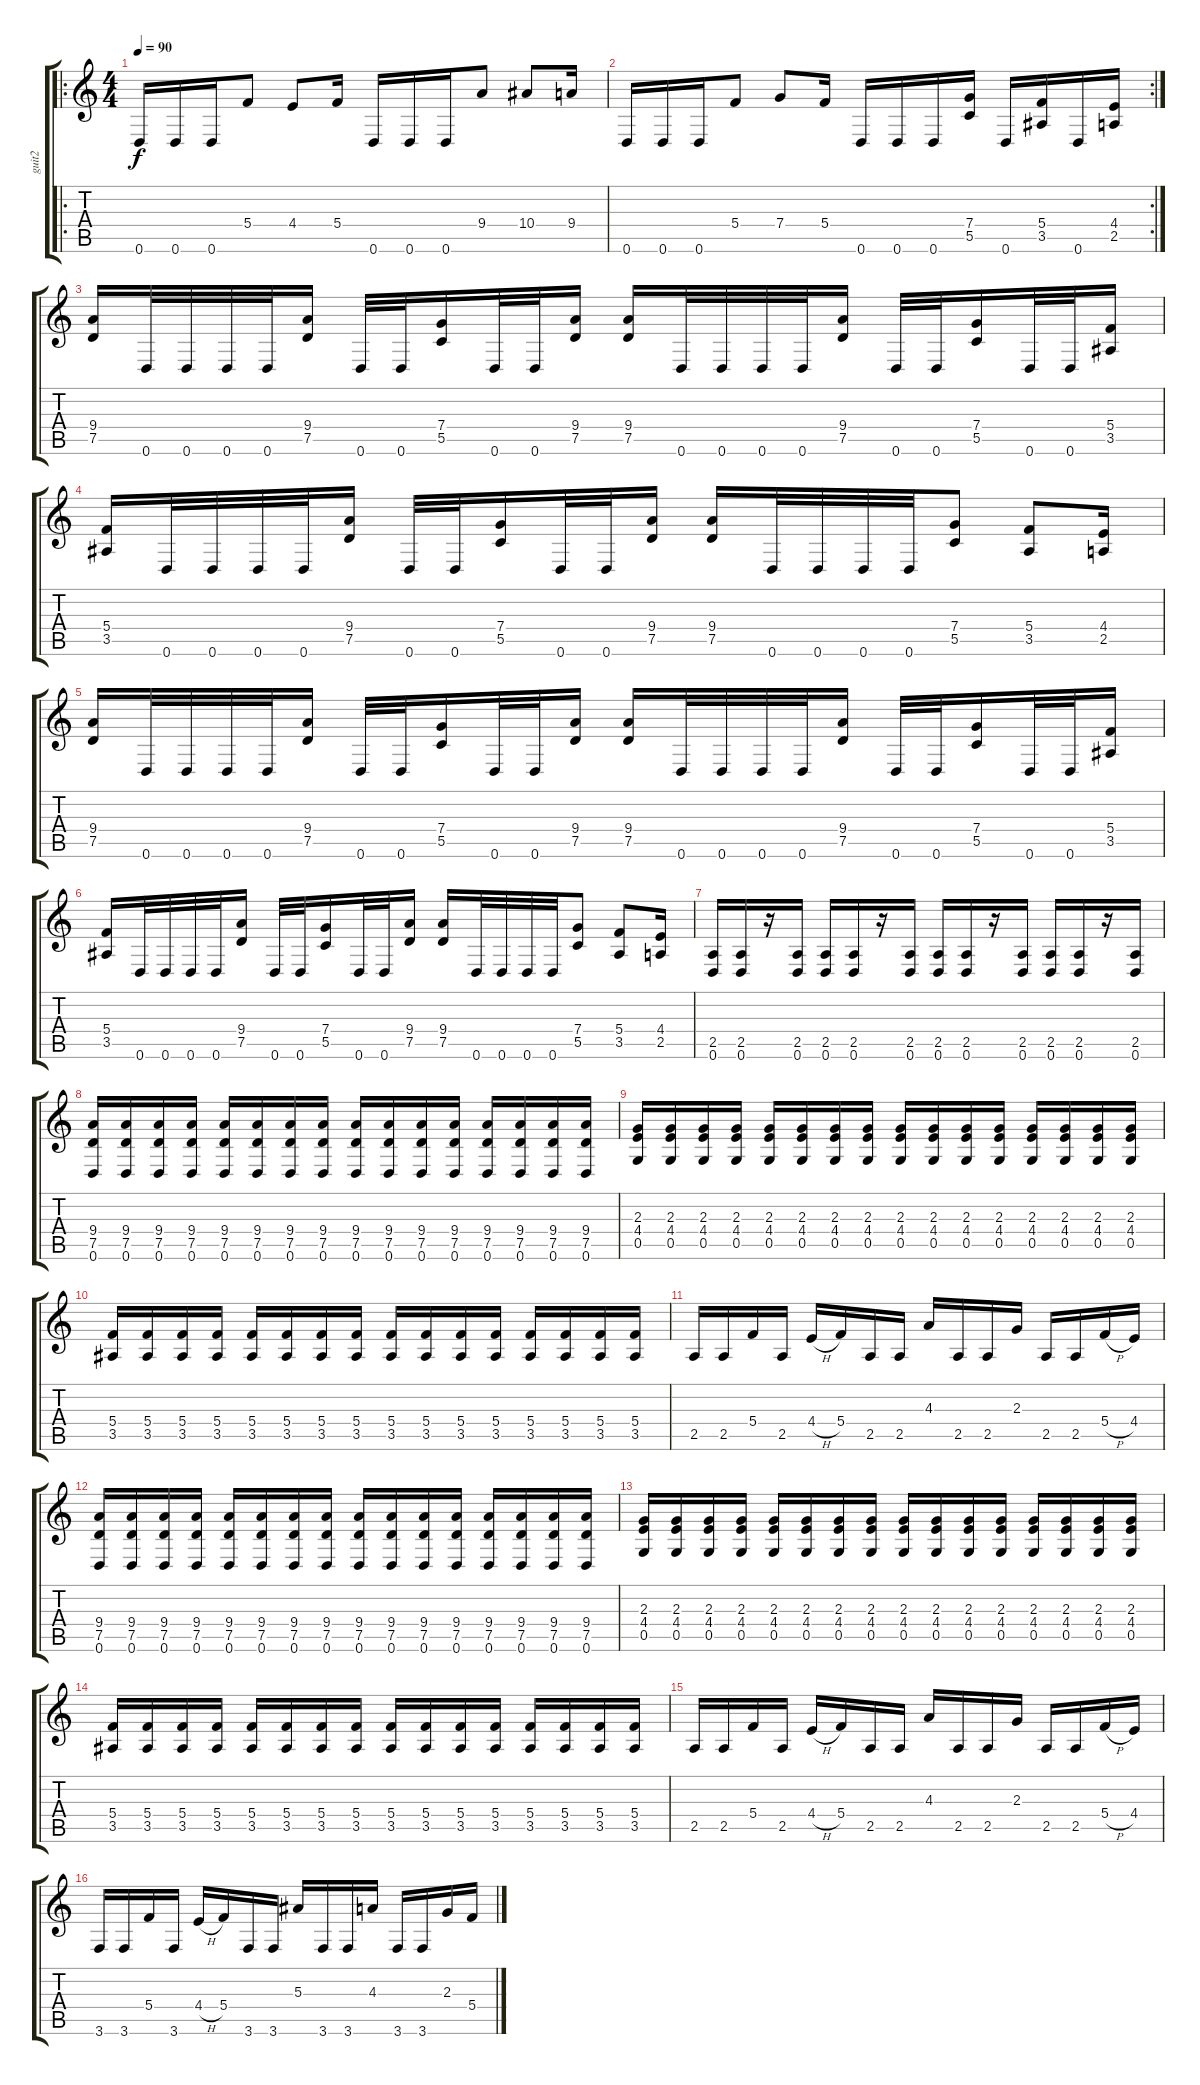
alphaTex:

\track ("guit2" "guit2") {instrument distortionguitar}
\staff {score tabs}
\tuning (D4 A3 F3 C3 G2 D2) {hide}
\ro
\ts (4 4)
\tempo 90
\clef g2
\ks c
0.6.16{dy f} 0.6.16 0.6.16 5.4.8 4.4.8 5.4.16 0.6.16 0.6.16 0.6.16 9.4.8 10.4.8 9.4.16 |
\rc 2
0.6.16 0.6.16 0.6.16 5.4.8 7.4.8 5.4.16 0.6.16 0.6.16 0.6.16 (7.4 5.5).16 0.6.16 (5.4 3.5).16 0.6.16 (4.4 2.5).16 |
(9.4 7.5).16 0.6.32 0.6.32 0.6.32 0.6.32 (9.4 7.5).16 0.6.32 0.6.32 (7.4 5.5).16 0.6.32 0.6.32 (9.4 7.5).16 (9.4 7.5).16 0.6.32 0.6.32 0.6.32 0.6.32 (9.4 7.5).16 0.6.32 0.6.32 (7.4 5.5).16 0.6.32 0.6.32 (5.4 3.5).16 |
(5.4 3.5).16 0.6.32 0.6.32 0.6.32 0.6.32 (9.4 7.5).16 0.6.32 0.6.32 (7.4 5.5).16 0.6.32 0.6.32 (9.4 7.5).16 (9.4 7.5).16 0.6.32 0.6.32 0.6.32 0.6.32 (7.4 5.5).8 (5.4 3.5).8 (4.4 2.5).16 |
(9.4 7.5).16 0.6.32 0.6.32 0.6.32 0.6.32 (9.4 7.5).16 0.6.32 0.6.32 (7.4 5.5).16 0.6.32 0.6.32 (9.4 7.5).16 (9.4 7.5).16 0.6.32 0.6.32 0.6.32 0.6.32 (9.4 7.5).16 0.6.32 0.6.32 (7.4 5.5).16 0.6.32 0.6.32 (5.4 3.5).16 |
(5.4 3.5).16 0.6.32 0.6.32 0.6.32 0.6.32 (9.4 7.5).16 0.6.32 0.6.32 (7.4 5.5).16 0.6.32 0.6.32 (9.4 7.5).16 (9.4 7.5).16 0.6.32 0.6.32 0.6.32 0.6.32 (7.4 5.5).8 (5.4 3.5).8 (4.4 2.5).16 |
(2.5 0.6).16 (2.5 0.6).16 r.16 (2.5 0.6).16 (2.5 0.6).16 (2.5 0.6).16 r.16 (2.5 0.6).16 (2.5 0.6).16 (2.5 0.6).16 r.16 (2.5 0.6).16 (2.5 0.6).16 (2.5 0.6).16 r.16 (2.5 0.6).16 |
(9.4 7.5 0.6).16 (9.4 7.5 0.6).16 (9.4 7.5 0.6).16 (9.4 7.5 0.6).16 (9.4 7.5 0.6).16 (9.4 7.5 0.6).16 (9.4 7.5 0.6).16 (9.4 7.5 0.6).16 (9.4 7.5 0.6).16 (9.4 7.5 0.6).16 (9.4 7.5 0.6).16 (9.4 7.5 0.6).16 (9.4 7.5 0.6).16 (9.4 7.5 0.6).16 (9.4 7.5 0.6).16 (9.4 7.5 0.6).16 |
(2.3 4.4 0.5).16 (2.3 4.4 0.5).16 (2.3 4.4 0.5).16 (2.3 4.4 0.5).16 (2.3 4.4 0.5).16 (2.3 4.4 0.5).16 (2.3 4.4 0.5).16 (2.3 4.4 0.5).16 (2.3 4.4 0.5).16 (2.3 4.4 0.5).16 (2.3 4.4 0.5).16 (2.3 4.4 0.5).16 (2.3 4.4 0.5).16 (2.3 4.4 0.5).16 (2.3 4.4 0.5).16 (2.3 4.4 0.5).16 |
(5.4 3.5).16 (5.4 3.5).16 (5.4 3.5).16 (5.4 3.5).16 (5.4 3.5).16 (5.4 3.5).16 (5.4 3.5).16 (5.4 3.5).16 (5.4 3.5).16 (5.4 3.5).16 (5.4 3.5).16 (5.4 3.5).16 (5.4 3.5).16 (5.4 3.5).16 (5.4 3.5).16 (5.4 3.5).16 |
2.5.16 2.5.16 5.4.16 2.5.16 4.4{h}.16 5.4.16 2.5.16 2.5.16 4.3.16 2.5.16 2.5.16 2.3.16 2.5.16 2.5.16 5.4{h}.16 4.4.16 |
(9.4 7.5 0.6).16 (9.4 7.5 0.6).16 (9.4 7.5 0.6).16 (9.4 7.5 0.6).16 (9.4 7.5 0.6).16 (9.4 7.5 0.6).16 (9.4 7.5 0.6).16 (9.4 7.5 0.6).16 (9.4 7.5 0.6).16 (9.4 7.5 0.6).16 (9.4 7.5 0.6).16 (9.4 7.5 0.6).16 (9.4 7.5 0.6).16 (9.4 7.5 0.6).16 (9.4 7.5 0.6).16 (9.4 7.5 0.6).16 |
(2.3 4.4 0.5).16 (2.3 4.4 0.5).16 (2.3 4.4 0.5).16 (2.3 4.4 0.5).16 (2.3 4.4 0.5).16 (2.3 4.4 0.5).16 (2.3 4.4 0.5).16 (2.3 4.4 0.5).16 (2.3 4.4 0.5).16 (2.3 4.4 0.5).16 (2.3 4.4 0.5).16 (2.3 4.4 0.5).16 (2.3 4.4 0.5).16 (2.3 4.4 0.5).16 (2.3 4.4 0.5).16 (2.3 4.4 0.5).16 |
(5.4 3.5).16 (5.4 3.5).16 (5.4 3.5).16 (5.4 3.5).16 (5.4 3.5).16 (5.4 3.5).16 (5.4 3.5).16 (5.4 3.5).16 (5.4 3.5).16 (5.4 3.5).16 (5.4 3.5).16 (5.4 3.5).16 (5.4 3.5).16 (5.4 3.5).16 (5.4 3.5).16 (5.4 3.5).16 |
2.5.16 2.5.16 5.4.16 2.5.16 4.4{h}.16 5.4.16 2.5.16 2.5.16 4.3.16 2.5.16 2.5.16 2.3.16 2.5.16 2.5.16 5.4{h}.16 4.4.16 |
3.6.16 3.6.16 5.4.16 3.6.16 4.4{h}.16 5.4.16 3.6.16 3.6.16 5.3.16 3.6.16 3.6.16 4.3.16 3.6.16 3.6.16 2.3.16 5.4.16
